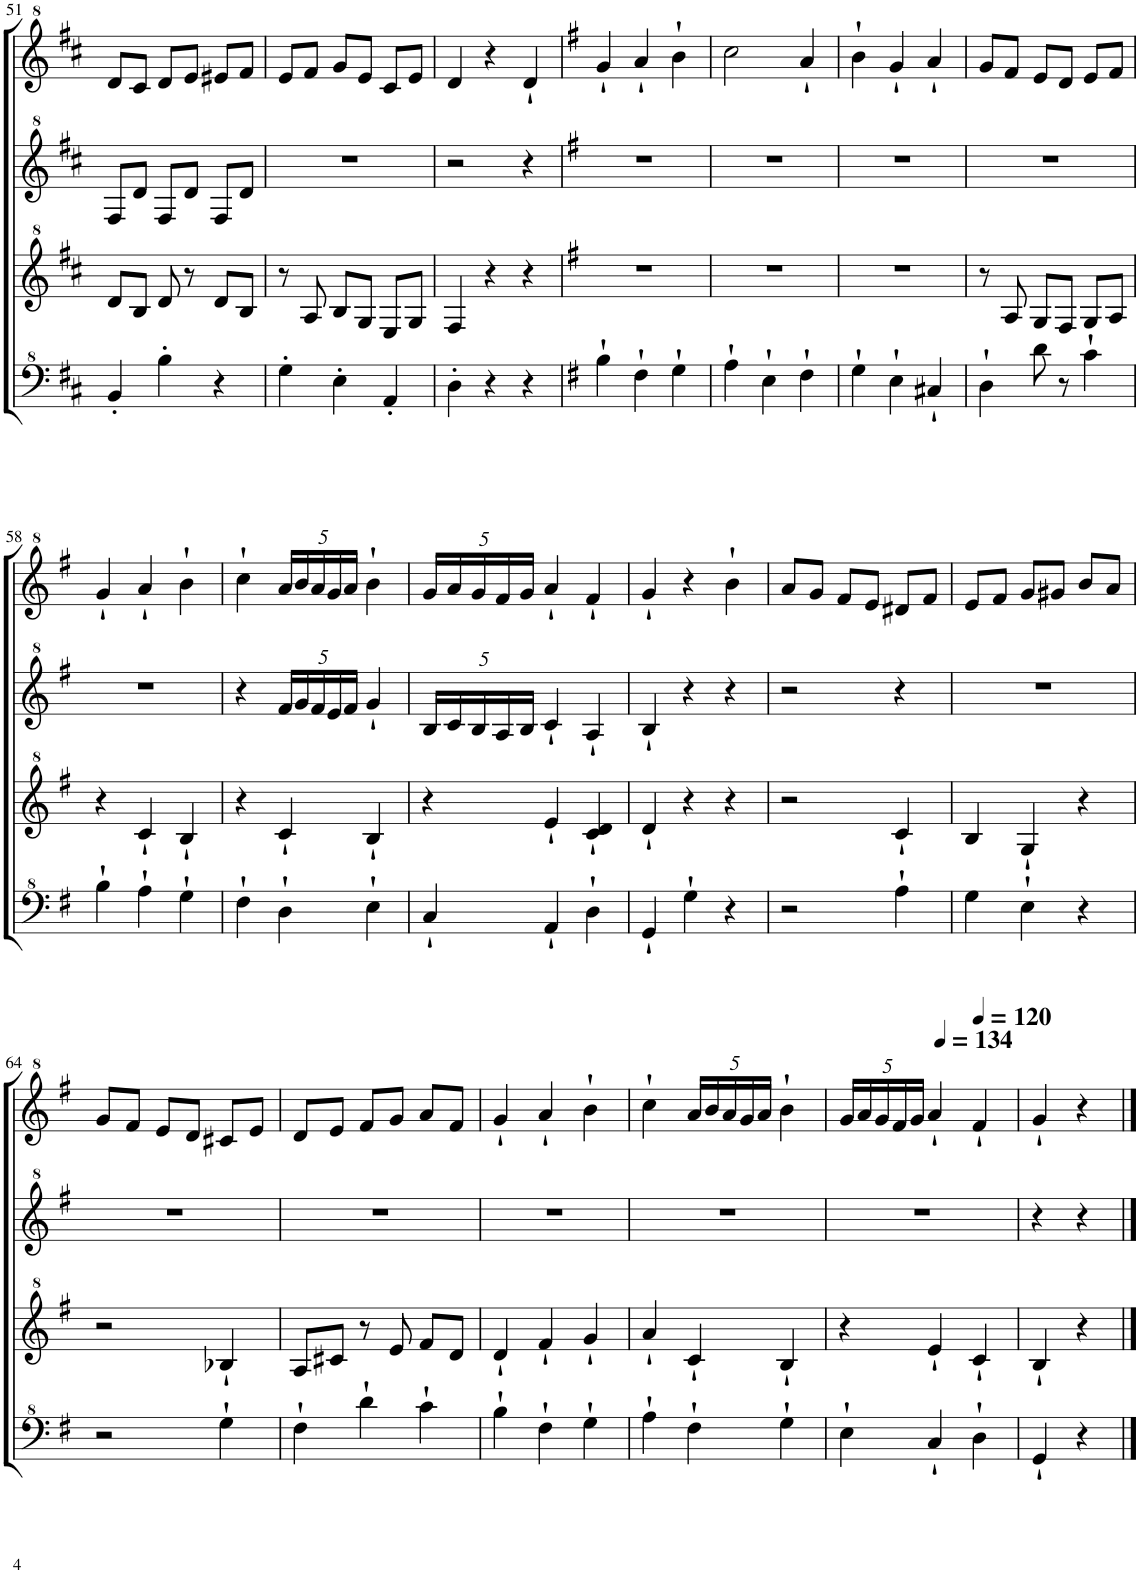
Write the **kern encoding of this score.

**kern	**kern	**kern	**kern
*part1	*part1	*part1	*part1
*staff4	*staff3	*staff2	*staff1
*I"Model III	*	*	*
!!LO:PB:g=z
*clefF^4	*clefG^2	*clefG^2	*clefG^2
*k[f#c#]	*k[f#c#]	*k[f#c#]	*k[f#c#]
*M3/4	*M3/4	*M3/4	*M3/4
=51	=51	=51	=51
4B'/	8dd/L	8f#/L	8dd/L
.	8b/J	8dd/J	8cc#/J
4b'\	8dd/	8f#/L	8dd/L
.	8r	8dd/J	8ee/J
4r	8dd/L	8f#/L	8ee#X/L
.	8b/J	8dd/J	8ff#/J
=52	=52	=52	=52
4g'\	8r	2.r	8ee/L
.	8a/	.	8ff#/J
4e'\	8b/L	.	8gg/L
.	8g/J	.	8ee/J
4A'/	8e/L	.	8cc#/L
.	8g/J	.	8ee/J
=53	=53	=53	=53
4d'\	4f#/	2r	4dd/
4r	4r	.	4r
4r	4r	4r	4dd`/
=54	=54	=54	=54
*k[f#]	*k[f#]	*k[f#]	*k[f#]
4b`\	2.r	2.r	4gg`/
4f#`\	.	.	4aa`/
4g`\	.	.	4bb`\
=55	=55	=55	=55
4a`\	2.r	2.r	2ccc\
4e`\	.	.	.
4f#`\	.	.	4aa`/
=56	=56	=56	=56
4g`\	2.r	2.r	4bb`\
4e`\	.	.	4gg`/
4c#X`/	.	.	4aa`/
=57	=57	=57	=57
4d`\	8r	2.r	8gg/L
.	8a/	.	8ff#/J
8dd\	8g/L	.	8ee/L
8r	8f#/J	.	8dd/J
4cc`\	8g/L	.	8ee/L
.	8a/J	.	8ff#/J
!!LO:LB:g=z
=58	=58	=58	=58
4b`\	4r	2.r	4gg`/
4a`\	4cc`/	.	4aa`/
4g`\	4b`/	.	4bb`\
=59	=59	=59	=59
4f#`\	4r	4r	4ccc`\
*	*	*Xbrackettup	*Xbrackettup
4d`\	4cc`/	20ff#/LL	20aa/LL
.	.	20gg/	20bb/
.	.	20ff#/	20aa/
.	.	20ee/	20gg/
.	.	20ff#/JJ	20aa/JJ
4e`\	4b`/	4gg`/	4bb`\
=60	=60	=60	=60
4c`/	4r	20b/LL	20gg/LL
.	.	20cc/	20aa/
.	.	20b/	20gg/
.	.	20a/	20ff#/
.	.	20b/JJ	20gg/JJ
4A`/	4ee`/	4cc`/	4aa`/
4d`\	4cc/` 4dd/`	4a`/	4ff#`/
=61	=61	=61	=61
4G`/	4dd`/	4b`/	4gg`/
4g`\	4r	4r	4r
4r	4r	4r	4bb`\
=62	=62	=62	=62
2r	2r	2r	8aa/L
.	.	.	8gg/J
.	.	.	8ff#/L
.	.	.	8ee/J
4a`\	4cc`/	4r	8dd#X/L
.	.	.	8ff#/J
=63	=63	=63	=63
4g\	4b/	2.r	8ee/L
.	.	.	8ff#/J
4e`\	4g`/	.	8gg/L
.	.	.	8gg#X/J
4r	4r	.	8bb/L
.	.	.	8aa/J
!!LO:LB:g=z
=64	=64	=64	=64
2r	2r	2.r	8gg/L
.	.	.	8ff#/J
.	.	.	8ee/L
.	.	.	8dd/J
4g`\	4b-X`/	.	8cc#X/L
.	.	.	8ee/J
=65	=65	=65	=65
4f#`\	8a/L	2.r	8dd/L
.	8cc#X/J	.	8ee/J
4dd`\	8r	.	8ff#/L
.	8ee/	.	8gg/J
4cc`\	8ff#/L	.	8aa/L
.	8dd/J	.	8ff#/J
=66	=66	=66	=66
4b`\	4dd`/	2.r	4gg`/
4f#`\	4ff#`/	.	4aa`/
4g`\	4gg`/	.	4bb`\
=67	=67	=67	=67
4a`\	4aa`/	2.r	4ccc`\
4f#`\	4cc`/	.	20aa/LL
.	.	.	20bb/
.	.	.	20aa/
.	.	.	20gg/
.	.	.	20aa/JJ
4g`\	4b`/	.	4bb`\
=68	=68	=68	=68
4e`\	4r	2.r	20gg/LL
.	.	.	20aa/
.	.	.	20gg/
.	.	.	20ff#/
.	.	.	20gg/JJ
*	*	*	*MM134
4c`/	4ee`/	.	4aa`/
*	*	*	*MM120
4d`\	4cc`/	.	4ff#`/
=69	=69	=69	=69
4G`/	4b`/	4r	4gg`/
4r	4r	4r	4r
==	==	==	==
*-	*-	*-	*-
